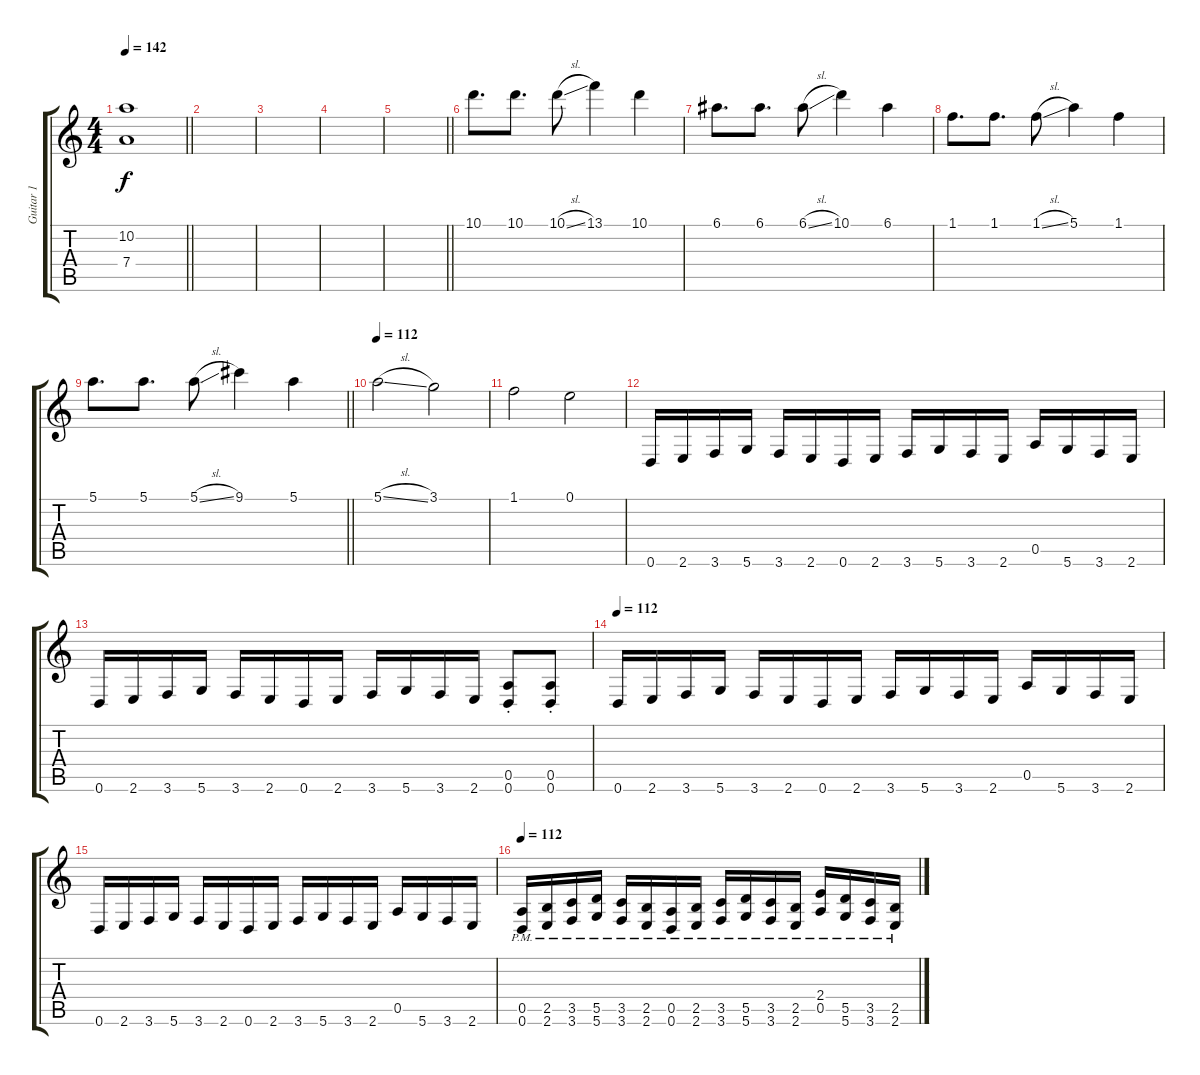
\track ("Guitar 1" "Guitar 1") {instrument distortionguitar}
\staff {score tabs}
\tuning (E4 B3 G3 D3 A2 D2) {hide}
\ts (4 4)
\tempo 142
\clef g2
\barLineRight lightlight
\ks c
(10.2 7.4).1{dy f} |
\section ("" "")
|
|
|
\barLineRight lightlight
|
10.1.8{d} 10.1.8{d} 10.1{sl}.8 13.1.4 10.1.4 |
6.1.8{d} 6.1.8{d} 6.1{sl}.8 10.1.4 6.1.4 |
1.1.8{d} 1.1.8{d} 1.1{sl}.8 5.1.4 1.1.4 |
\barLineRight lightlight
5.1.8{d} 5.1.8{d} 5.1{sl}.8 9.1.4 5.1.4 |
\section ("" "")
\tempo 112
5.1{sl}.2 3.1.2 |
1.1.2 0.1.2 |
0.6.16 2.6.16 3.6.16 5.6.16 3.6.16 2.6.16 0.6.16 2.6.16 3.6.16 5.6.16 3.6.16 2.6.16 0.5.16 5.6.16 3.6.16 2.6.16 |
0.6.16 2.6.16 3.6.16 5.6.16 3.6.16 2.6.16 0.6.16 2.6.16 3.6.16 5.6.16 3.6.16 2.6.16 (0.5{st} 0.6{st}).8 (0.5{st} 0.6{st}).8 |
\tempo 112
0.6.16 2.6.16 3.6.16 5.6.16 3.6.16 2.6.16 0.6.16 2.6.16 3.6.16 5.6.16 3.6.16 2.6.16 0.5.16 5.6.16 3.6.16 2.6.16 |
0.6.16 2.6.16 3.6.16 5.6.16 3.6.16 2.6.16 0.6.16 2.6.16 3.6.16 5.6.16 3.6.16 2.6.16 0.5.16 5.6.16 3.6.16 2.6.16 |
\tempo 112
(0.5{pm} 0.6{pm}).16 (2.5{pm} 2.6{pm}).16 (3.5{pm} 3.6{pm}).16 (5.5{pm} 5.6{pm}).16 (3.5{pm} 3.6{pm}).16 (2.5{pm} 2.6{pm}).16 (0.5{pm} 0.6{pm}).16 (2.5{pm} 2.6{pm}).16 (3.5{pm} 3.6{pm}).16 (5.5{pm} 5.6{pm}).16 (3.5{pm} 3.6{pm}).16 (2.5{pm} 2.6{pm}).16 (2.4{pm} 0.5{pm}).16 (5.5{pm} 5.6{pm}).16 (3.5{pm} 3.6{pm}).16 (2.5{pm} 2.6{pm}).16
